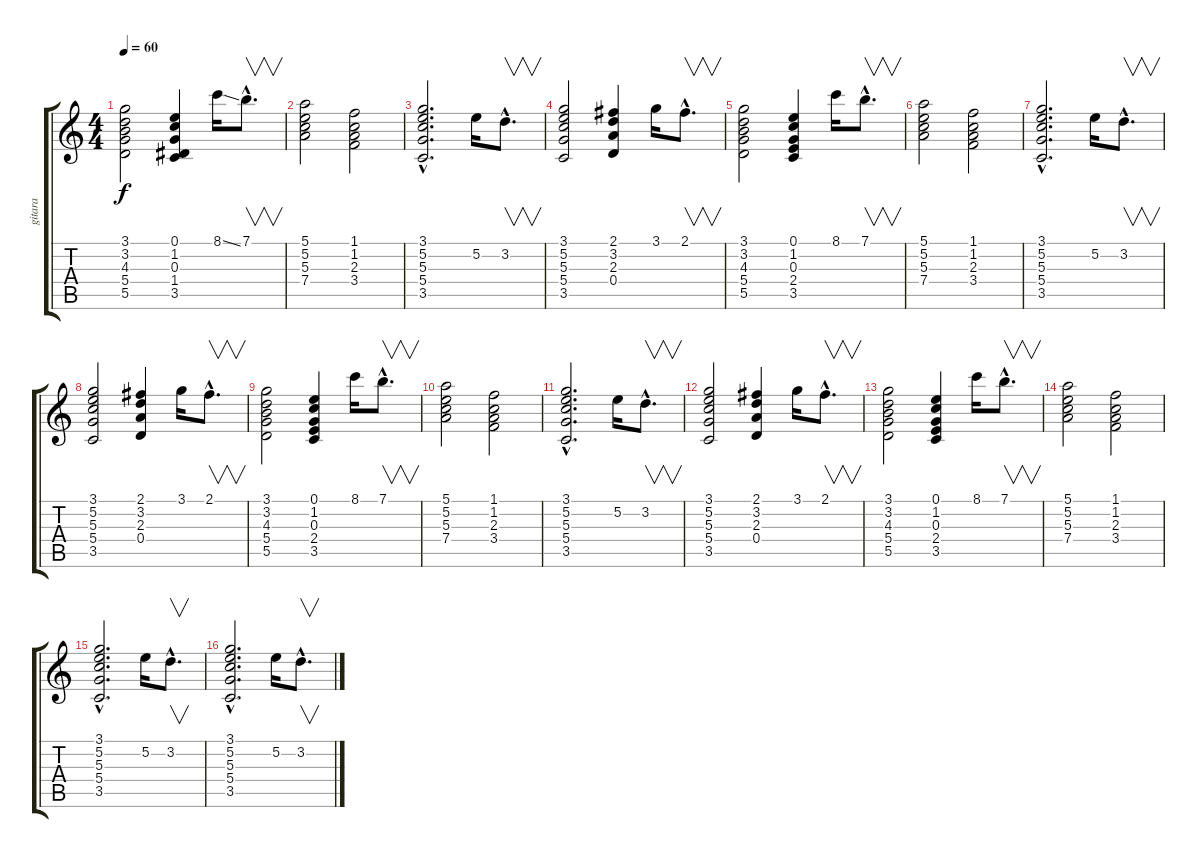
\track ("gitara" "gitara") {instrument electricguitarclean}
\staff {score tabs}
\tuning (E4 B3 G3 D3 A2 E2) {hide}
\ts (4 4)
\tempo 60
\clef g2
\ks c
(3.1 3.2 4.3 5.4 5.5).2{dy f} (0.1 1.2 0.3 1.4 3.5).4 8.1{ss}.16 7.1{hac}.8{v d} |
(5.1 5.2 5.3 7.4).2 (1.1 1.2 2.3 3.4).2 |
(3.1{hac} 5.2{hac} 5.3{hac} 5.4{hac} 3.5{hac}).2{d} 5.2.16 3.2{hac}.8{v d} |
(3.1 5.2 5.3 5.4 3.5).2 (2.1 3.2 2.3 0.4).4 3.1.16 2.1{hac}.8{v d} |
(3.1 3.2 4.3 5.4 5.5).2 (0.1 1.2 0.3 2.4 3.5).4 8.1.16 7.1{hac}.8{v d} |
(5.1 5.2 5.3 7.4).2 (1.1 1.2 2.3 3.4).2 |
(3.1{hac} 5.2{hac} 5.3{hac} 5.4{hac} 3.5{hac}).2{d} 5.2.16 3.2{hac}.8{v d} |
(3.1 5.2 5.3 5.4 3.5).2 (2.1 3.2 2.3 0.4).4 3.1.16 2.1{hac}.8{v d} |
(3.1 3.2 4.3 5.4 5.5).2 (0.1 1.2 0.3 2.4 3.5).4 8.1.16 7.1{hac}.8{v d} |
(5.1 5.2 5.3 7.4).2 (1.1 1.2 2.3 3.4).2 |
(3.1{hac} 5.2{hac} 5.3{hac} 5.4{hac} 3.5{hac}).2{d} 5.2.16 3.2{hac}.8{v d} |
(3.1 5.2 5.3 5.4 3.5).2 (2.1 3.2 2.3 0.4).4 3.1.16 2.1{hac}.8{v d} |
(3.1 3.2 4.3 5.4 5.5).2 (0.1 1.2 0.3 2.4 3.5).4 8.1.16 7.1{hac}.8{v d} |
(5.1 5.2 5.3 7.4).2 (1.1 1.2 2.3 3.4).2 |
(3.1{hac} 5.2{hac} 5.3{hac} 5.4{hac} 3.5{hac}).2{d} 5.2.16 3.2{hac}.8{v d} |
(3.1{hac} 5.2{hac} 5.3{hac} 5.4{hac} 3.5{hac}).2{d} 5.2.16 3.2{hac}.8{v d}
